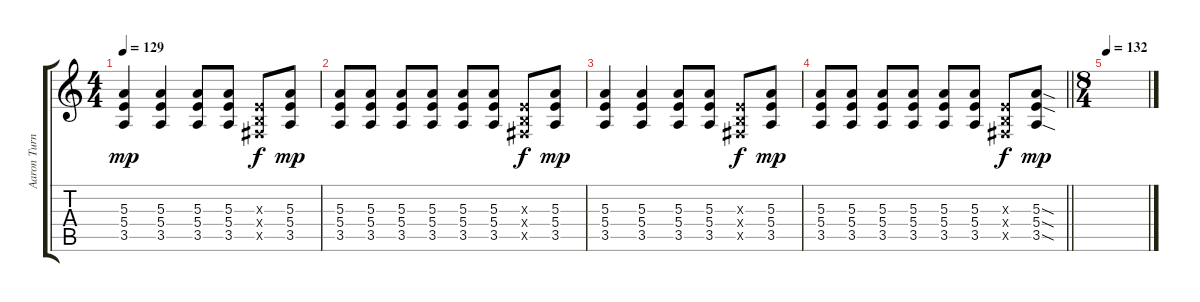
\track ("Aaron Turner Dist" "Aaron Turn") {instrument distortionguitar}
\staff {score tabs}
\tuning (Db4 Ab3 E3 B2 Gb2 B1) {hide}
\ts (4 4)
\tempo 129
\clef g2
\ks c
(5.3 5.4 3.5).4{dy mp} (5.3 5.4 3.5).4 (5.3 5.4 3.5).8 (5.3 5.4 3.5).8 (0.3{x} 0.4{x} 0.5{x}).8{dy f} (5.3 5.4 3.5).8{dy mp} |
(5.3 5.4 3.5).8 (5.3 5.4 3.5).8 (5.3 5.4 3.5).8 (5.3 5.4 3.5).8 (5.3 5.4 3.5).8 (5.3 5.4 3.5).8 (0.3{x} 0.4{x} 0.5{x}).8{dy f} (5.3 5.4 3.5).8{dy mp} |
(5.3 5.4 3.5).4 (5.3 5.4 3.5).4 (5.3 5.4 3.5).8 (5.3 5.4 3.5).8 (0.3{x} 0.4{x} 0.5{x}).8{dy f} (5.3 5.4 3.5).8{dy mp} |
\barLineRight lightlight
(5.3 5.4 3.5).8 (5.3 5.4 3.5).8 (5.3 5.4 3.5).8 (5.3 5.4 3.5).8 (5.3 5.4 3.5).8 (5.3 5.4 3.5).8 (0.3{x} 0.4{x} 0.5{x}).8{dy f} (5.3{sod} 5.4{sod} 3.5{sod}).8{dy mp} |
\ts (8 4)
\tempo 132
